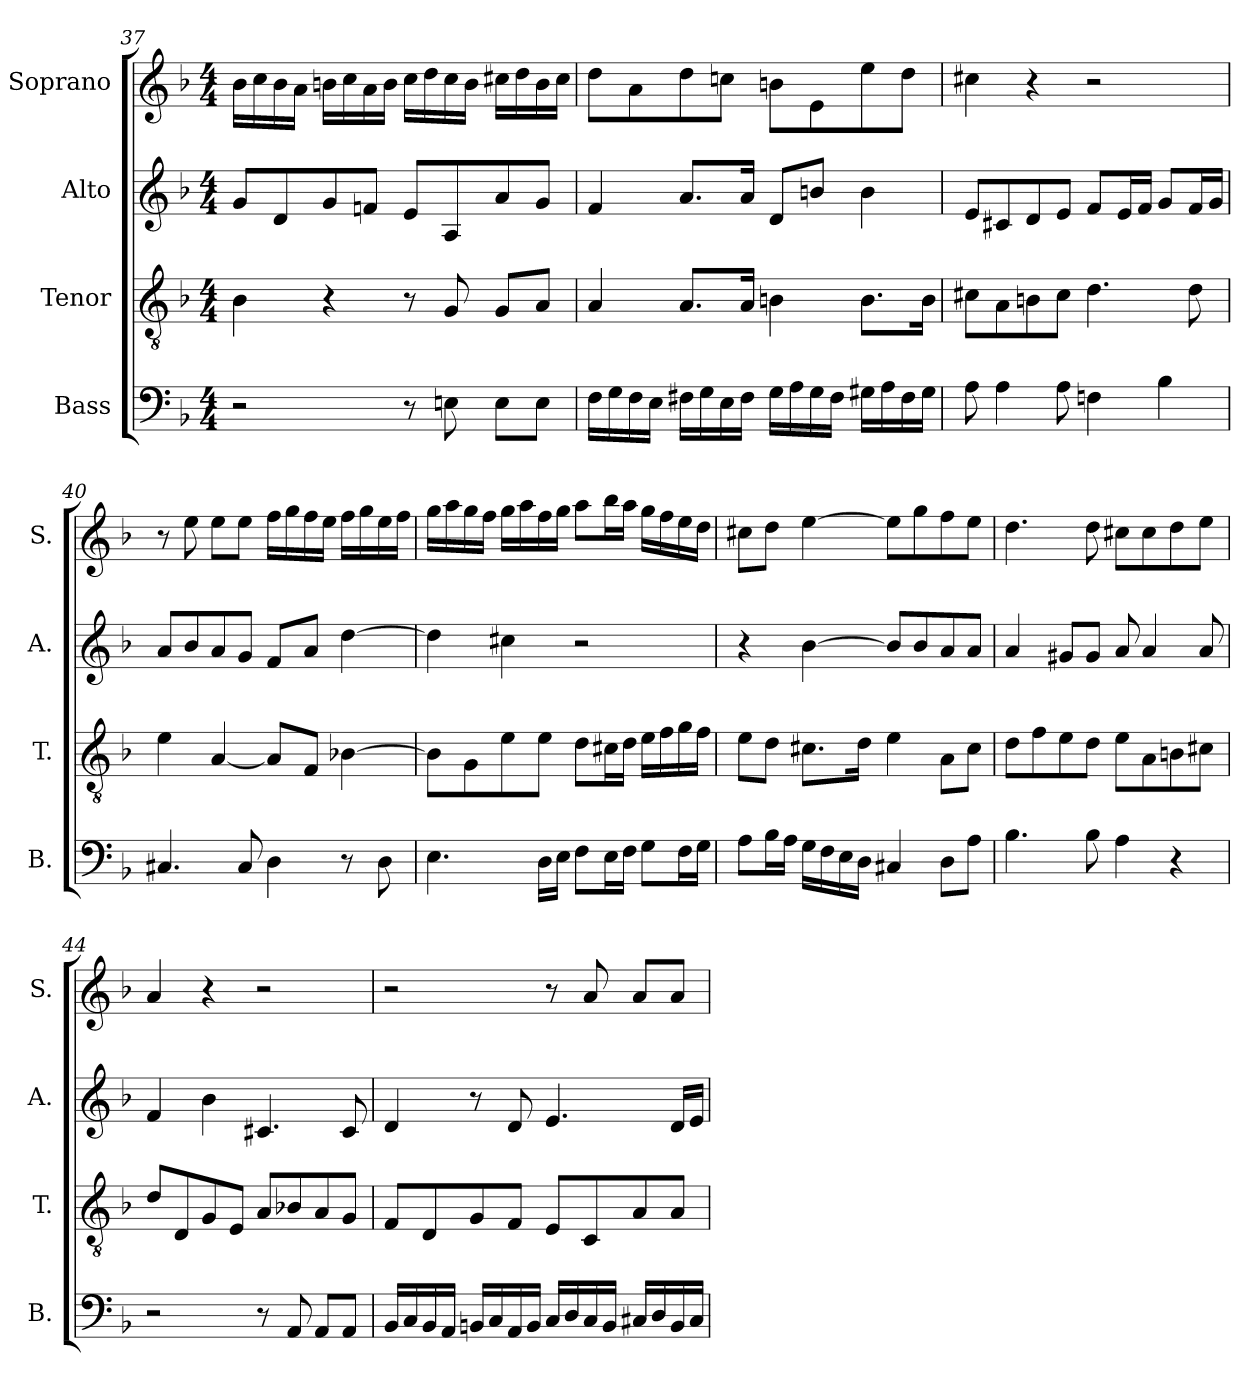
**kern	**kern	**kern	**kern
*part4	*part3	*part2	*part1
*staff4	*staff3	*staff2	*staff1
*I"Bass	*I"Tenor	*I"Alto	*I"Soprano
*I'B.	*I'T.	*I'A.	*I'S.
*clefF4	*clefGv2	*clefG2	*clefG2
*	*ITrd7c12	*	*
*k[b-]	*k[b-]	*k[b-]	*k[b-]
*F:	*F:	*F:	*F:
*M4/4	*M4/4	*M4/4	*M4/4
=37	=37	=37	=37
2r	4BB-\	8g/L	16b-\LL
.	.	.	16cc\
.	.	8d/	16b-\
.	.	.	16a\JJ
.	4r	8g/	16bn\LL
.	.	.	16cc\
.	.	8fn/J	16a\
.	.	.	16b\JJ
8r	8r	8e/L	16cc\LL
.	.	.	16dd\
8En\	8GG/	8A/	16cc\
.	.	.	16b\JJ
8E\L	8GG/L	8a/	16cc#X\LL
.	.	.	16dd\
8E\J	8AA/J	8g/J	16b\
.	.	.	16cc#\JJ
=38	=38	=38	=38
16F\LL	4AA/	4f/	8dd\L
16G\	.	.	.
16F\	.	.	8a\
16E\JJ	.	.	.
16F#X\LL	8.AA/L	8.a/L	8dd\
16G\	.	.	.
16E\	.	.	8ccn\J
16F#\JJ	16AA/Jk	16a/Jk	.
16G\LL	4BBn\	8d/L	8bn\L
16A\	.	.	.
16G\	.	8bn/J	8e\
16F#\JJ	.	.	.
16G#X\LL	8.BB\L	4b\	8ee\
16A\	.	.	.
16F#\	.	.	8dd\J
16G#\JJ	16BB\Jk	.	.
!!LO:LB:g=z
=39	=39	=39	=39
8A\	8C#X\L	8e/L	4cc#X\
4A\	8AA\	8c#X/	.
.	8BBn\	8d/	4r
8A\	8C#\J	8e/J	.
4Fn\	4.D\	8f/L	2r
.	.	16e/L	.
.	.	16f/JJ	.
4B-\	.	8g/L	.
.	8D\	16f/L	.
.	.	16g/JJ	.
=40	=40	=40	=40
4.C#X/	4E\	8a/L	8r
.	.	8b-/	8ee\
.	[4AA/	8a/	8ee\L
8C#/	.	8g/J	8ee\J
4D\	8AA/L]	8f/L	16ff\LL
.	.	.	16gg\
.	8FF/J	8a/J	16ff\
.	.	.	16ee\JJ
8r	[4BB-X\	[4dd\	16ff\LL
.	.	.	16gg\
8D\	.	.	16ee\
.	.	.	16ff\JJ
=41	=41	=41	=41
4.E\	8BB-\L]	4dd\]	16gg\LL
.	.	.	16aa\
.	8GG\	.	16gg\
.	.	.	16ff\JJ
.	8E\	4cc#X\	16gg\LL
.	.	.	16aa\
16D\LL	8E\J	.	16ff\
16E\JJ	.	.	16gg\JJ
8F\L	8D\L	2r	8aa\L
16E\L	16C#X\L	.	16bb-\L
16F\JJ	16D\JJ	.	16aa\JJ
8G\L	16E\LL	.	16gg\LL
.	16F\	.	16ff\
16F\L	16G\	.	16ee\
16G\JJ	16F\JJ	.	16dd\JJ
=42	=42	=42	=42
8A\L	8E\L	4r	8cc#X\L
16B-\L	8D\J	.	8dd\J
16A\JJ	.	.	.
16G\LL	8.C#X\L	[4b-\	[4ee\
16F\	.	.	.
16E\	.	.	.
16D\JJ	16D\Jk	.	.
4C#X/	4E\	8b-/L]	8ee\L]
.	.	8b-/	8gg\
8D\L	8AA\L	8a/	8ff\
8A\J	8C#\J	8a/J	8ee\J
!!LO:LB:g=z
=43	=43	=43	=43
4.B-\	8D\L	4a/	4.dd\
.	8F\	.	.
.	8E\	8g#X/L	.
8B-\	8D\J	8g#/J	8dd\
4A\	8E\L	8a/	8cc#X\L
.	8AA\	4a/	8cc#\
4r	8BBn\	.	8dd\
.	8C#X\J	8a/	8ee\J
=44	=44	=44	=44
2r	8D/L	4f/	4a/
.	8DD/	.	.
.	8GG/	4b-\	4r
.	8EE/J	.	.
8r	8AA/L	4.c#X/	2r
8AA/	8BB-X/	.	.
8AA/L	8AA/	.	.
8AA/J	8GG/J	8c#/	.
=45	=45	=45	=45
16BB-/LL	8FF/L	4d/	2r
16C/	.	.	.
16BB-/	8DD/	.	.
16AA/JJ	.	.	.
16BBn/LL	8GG/	8r	.
16C/	.	.	.
16AA/	8FF/J	8d/	.
16BB/JJ	.	.	.
16C/LL	8EE/L	4.e/	8r
16D/	.	.	.
16C/	8CC/	.	8a/
16BB/JJ	.	.	.
16C#X/LL	8AA/	.	8a/L
16D/	.	.	.
16BB/	8AA/J	16d/LL	8a/J
16C#/JJ	.	16e/JJ	.
=	=	=	=
*-	*-	*-	*-
